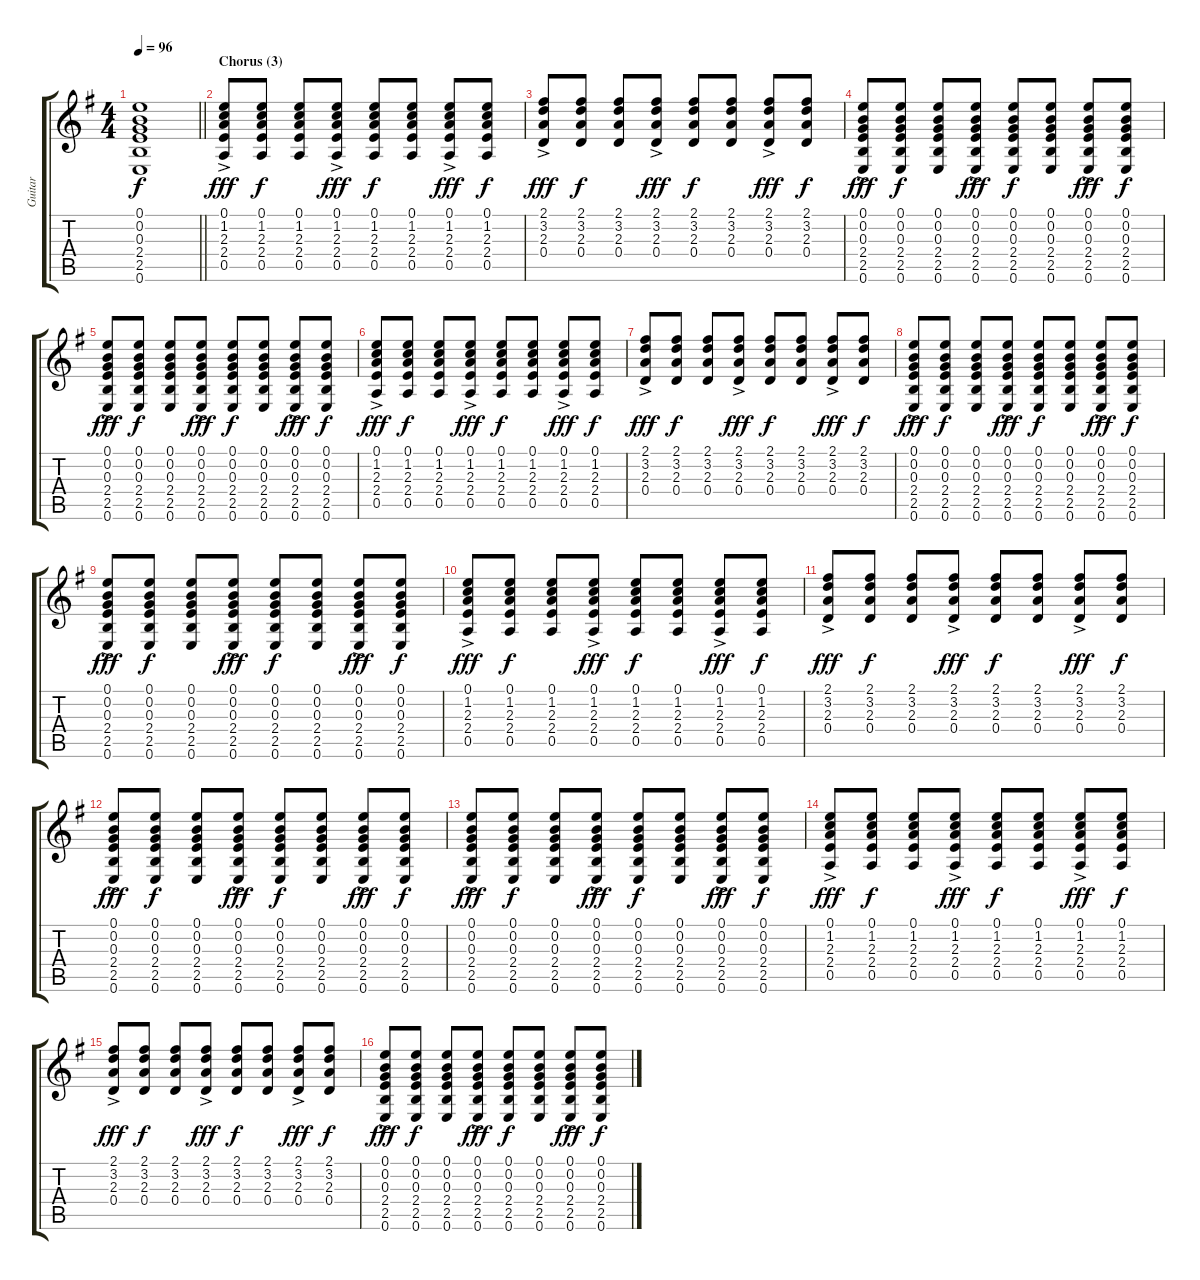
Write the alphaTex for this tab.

\track ("Guitar" "Guitar") {instrument acousticguitarsteel}
\staff {score tabs}
\tuning (E4 B3 G3 D3 A2 E2) {hide}
\ts (4 4)
\tempo 96
\clef g2
\barLineRight lightlight
\ks eminor
(0.1{t} 0.2{t} 0.3{t} 2.4{t} 2.5{t} 0.6{t}).1{dy f} |
\section ("" "Chorus (3)")
(0.1{ac} 1.2{ac} 2.3{ac} 2.4{ac} 0.5{ac}).8{dy fff} (0.1 1.2 2.3 2.4 0.5).8{dy f} (0.1 1.2 2.3 2.4 0.5).8 (0.1{ac} 1.2{ac} 2.3{ac} 2.4{ac} 0.5{ac}).8{dy fff} (0.1 1.2 2.3 2.4 0.5).8{dy f} (0.1 1.2 2.3 2.4 0.5).8 (0.1{ac} 1.2{ac} 2.3{ac} 2.4{ac} 0.5{ac}).8{dy fff} (0.1 1.2 2.3 2.4 0.5).8{dy f} |
(2.1{ac} 3.2{ac} 2.3{ac} 0.4{ac}).8{dy fff} (2.1 3.2 2.3 0.4).8{dy f} (2.1 3.2 2.3 0.4).8 (2.1{ac} 3.2{ac} 2.3{ac} 0.4{ac}).8{dy fff} (2.1 3.2 2.3 0.4).8{dy f} (2.1 3.2 2.3 0.4).8 (2.1{ac} 3.2{ac} 2.3{ac} 0.4{ac}).8{dy fff} (2.1 3.2 2.3 0.4).8{dy f} |
(0.1{ac} 0.2{ac} 0.3{ac} 2.4{ac} 2.5{ac} 0.6{ac}).8{dy fff} (0.1 0.2 0.3 2.4 2.5 0.6).8{dy f} (0.1 0.2 0.3 2.4 2.5 0.6).8 (0.1{ac} 0.2{ac} 0.3{ac} 2.4{ac} 2.5{ac} 0.6{ac}).8{dy fff} (0.1 0.2 0.3 2.4 2.5 0.6).8{dy f} (0.1 0.2 0.3 2.4 2.5 0.6).8 (0.1{ac} 0.2{ac} 0.3{ac} 2.4{ac} 2.5{ac} 0.6{ac}).8{dy fff} (0.1 0.2 0.3 2.4 2.5 0.6).8{dy f} |
(0.1{ac} 0.2{ac} 0.3{ac} 2.4{ac} 2.5{ac} 0.6{ac}).8{dy fff} (0.1 0.2 0.3 2.4 2.5 0.6).8{dy f} (0.1 0.2 0.3 2.4 2.5 0.6).8 (0.1{ac} 0.2{ac} 0.3{ac} 2.4{ac} 2.5{ac} 0.6{ac}).8{dy fff} (0.1 0.2 0.3 2.4 2.5 0.6).8{dy f} (0.1 0.2 0.3 2.4 2.5 0.6).8 (0.1{ac} 0.2{ac} 0.3{ac} 2.4{ac} 2.5{ac} 0.6{ac}).8{dy fff} (0.1 0.2 0.3 2.4 2.5 0.6).8{dy f} |
(0.1{ac} 1.2{ac} 2.3{ac} 2.4{ac} 0.5{ac}).8{dy fff} (0.1 1.2 2.3 2.4 0.5).8{dy f} (0.1 1.2 2.3 2.4 0.5).8 (0.1{ac} 1.2{ac} 2.3{ac} 2.4{ac} 0.5{ac}).8{dy fff} (0.1 1.2 2.3 2.4 0.5).8{dy f} (0.1 1.2 2.3 2.4 0.5).8 (0.1{ac} 1.2{ac} 2.3{ac} 2.4{ac} 0.5{ac}).8{dy fff} (0.1 1.2 2.3 2.4 0.5).8{dy f} |
(2.1{ac} 3.2{ac} 2.3{ac} 0.4{ac}).8{dy fff} (2.1 3.2 2.3 0.4).8{dy f} (2.1 3.2 2.3 0.4).8 (2.1{ac} 3.2{ac} 2.3{ac} 0.4{ac}).8{dy fff} (2.1 3.2 2.3 0.4).8{dy f} (2.1 3.2 2.3 0.4).8 (2.1{ac} 3.2{ac} 2.3{ac} 0.4{ac}).8{dy fff} (2.1 3.2 2.3 0.4).8{dy f} |
(0.1{ac} 0.2{ac} 0.3{ac} 2.4{ac} 2.5{ac} 0.6{ac}).8{dy fff} (0.1 0.2 0.3 2.4 2.5 0.6).8{dy f} (0.1 0.2 0.3 2.4 2.5 0.6).8 (0.1{ac} 0.2{ac} 0.3{ac} 2.4{ac} 2.5{ac} 0.6{ac}).8{dy fff} (0.1 0.2 0.3 2.4 2.5 0.6).8{dy f} (0.1 0.2 0.3 2.4 2.5 0.6).8 (0.1{ac} 0.2{ac} 0.3{ac} 2.4{ac} 2.5{ac} 0.6{ac}).8{dy fff} (0.1 0.2 0.3 2.4 2.5 0.6).8{dy f} |
(0.1{ac} 0.2{ac} 0.3{ac} 2.4{ac} 2.5{ac} 0.6{ac}).8{dy fff} (0.1 0.2 0.3 2.4 2.5 0.6).8{dy f} (0.1 0.2 0.3 2.4 2.5 0.6).8 (0.1{ac} 0.2{ac} 0.3{ac} 2.4{ac} 2.5{ac} 0.6{ac}).8{dy fff} (0.1 0.2 0.3 2.4 2.5 0.6).8{dy f} (0.1 0.2 0.3 2.4 2.5 0.6).8 (0.1{ac} 0.2{ac} 0.3{ac} 2.4{ac} 2.5{ac} 0.6{ac}).8{dy fff} (0.1 0.2 0.3 2.4 2.5 0.6).8{dy f} |
(0.1{ac} 1.2{ac} 2.3{ac} 2.4{ac} 0.5{ac}).8{dy fff} (0.1 1.2 2.3 2.4 0.5).8{dy f} (0.1 1.2 2.3 2.4 0.5).8 (0.1{ac} 1.2{ac} 2.3{ac} 2.4{ac} 0.5{ac}).8{dy fff} (0.1 1.2 2.3 2.4 0.5).8{dy f} (0.1 1.2 2.3 2.4 0.5).8 (0.1{ac} 1.2{ac} 2.3{ac} 2.4{ac} 0.5{ac}).8{dy fff} (0.1 1.2 2.3 2.4 0.5).8{dy f} |
(2.1{ac} 3.2{ac} 2.3{ac} 0.4{ac}).8{dy fff} (2.1 3.2 2.3 0.4).8{dy f} (2.1 3.2 2.3 0.4).8 (2.1{ac} 3.2{ac} 2.3{ac} 0.4{ac}).8{dy fff} (2.1 3.2 2.3 0.4).8{dy f} (2.1 3.2 2.3 0.4).8 (2.1{ac} 3.2{ac} 2.3{ac} 0.4{ac}).8{dy fff} (2.1 3.2 2.3 0.4).8{dy f} |
(0.1{ac} 0.2{ac} 0.3{ac} 2.4{ac} 2.5{ac} 0.6{ac}).8{dy fff} (0.1 0.2 0.3 2.4 2.5 0.6).8{dy f} (0.1 0.2 0.3 2.4 2.5 0.6).8 (0.1{ac} 0.2{ac} 0.3{ac} 2.4{ac} 2.5{ac} 0.6{ac}).8{dy fff} (0.1 0.2 0.3 2.4 2.5 0.6).8{dy f} (0.1 0.2 0.3 2.4 2.5 0.6).8 (0.1{ac} 0.2{ac} 0.3{ac} 2.4{ac} 2.5{ac} 0.6{ac}).8{dy fff} (0.1 0.2 0.3 2.4 2.5 0.6).8{dy f} |
(0.1{ac} 0.2{ac} 0.3{ac} 2.4{ac} 2.5{ac} 0.6{ac}).8{dy fff} (0.1 0.2 0.3 2.4 2.5 0.6).8{dy f} (0.1 0.2 0.3 2.4 2.5 0.6).8 (0.1{ac} 0.2{ac} 0.3{ac} 2.4{ac} 2.5{ac} 0.6{ac}).8{dy fff} (0.1 0.2 0.3 2.4 2.5 0.6).8{dy f} (0.1 0.2 0.3 2.4 2.5 0.6).8 (0.1{ac} 0.2{ac} 0.3{ac} 2.4{ac} 2.5{ac} 0.6{ac}).8{dy fff} (0.1 0.2 0.3 2.4 2.5 0.6).8{dy f} |
(0.1{ac} 1.2{ac} 2.3{ac} 2.4{ac} 0.5{ac}).8{dy fff} (0.1 1.2 2.3 2.4 0.5).8{dy f} (0.1 1.2 2.3 2.4 0.5).8 (0.1{ac} 1.2{ac} 2.3{ac} 2.4{ac} 0.5{ac}).8{dy fff} (0.1 1.2 2.3 2.4 0.5).8{dy f} (0.1 1.2 2.3 2.4 0.5).8 (0.1{ac} 1.2{ac} 2.3{ac} 2.4{ac} 0.5{ac}).8{dy fff} (0.1 1.2 2.3 2.4 0.5).8{dy f} |
(2.1{ac} 3.2{ac} 2.3{ac} 0.4{ac}).8{dy fff} (2.1 3.2 2.3 0.4).8{dy f} (2.1 3.2 2.3 0.4).8 (2.1{ac} 3.2{ac} 2.3{ac} 0.4{ac}).8{dy fff} (2.1 3.2 2.3 0.4).8{dy f} (2.1 3.2 2.3 0.4).8 (2.1{ac} 3.2{ac} 2.3{ac} 0.4{ac}).8{dy fff} (2.1 3.2 2.3 0.4).8{dy f} |
(0.1{ac} 0.2{ac} 0.3{ac} 2.4{ac} 2.5{ac} 0.6{ac}).8{dy fff} (0.1 0.2 0.3 2.4 2.5 0.6).8{dy f} (0.1 0.2 0.3 2.4 2.5 0.6).8 (0.1{ac} 0.2{ac} 0.3{ac} 2.4{ac} 2.5{ac} 0.6{ac}).8{dy fff} (0.1 0.2 0.3 2.4 2.5 0.6).8{dy f} (0.1 0.2 0.3 2.4 2.5 0.6).8 (0.1{ac} 0.2{ac} 0.3{ac} 2.4{ac} 2.5{ac} 0.6{ac}).8{dy fff} (0.1 0.2 0.3 2.4 2.5 0.6).8{dy f}
